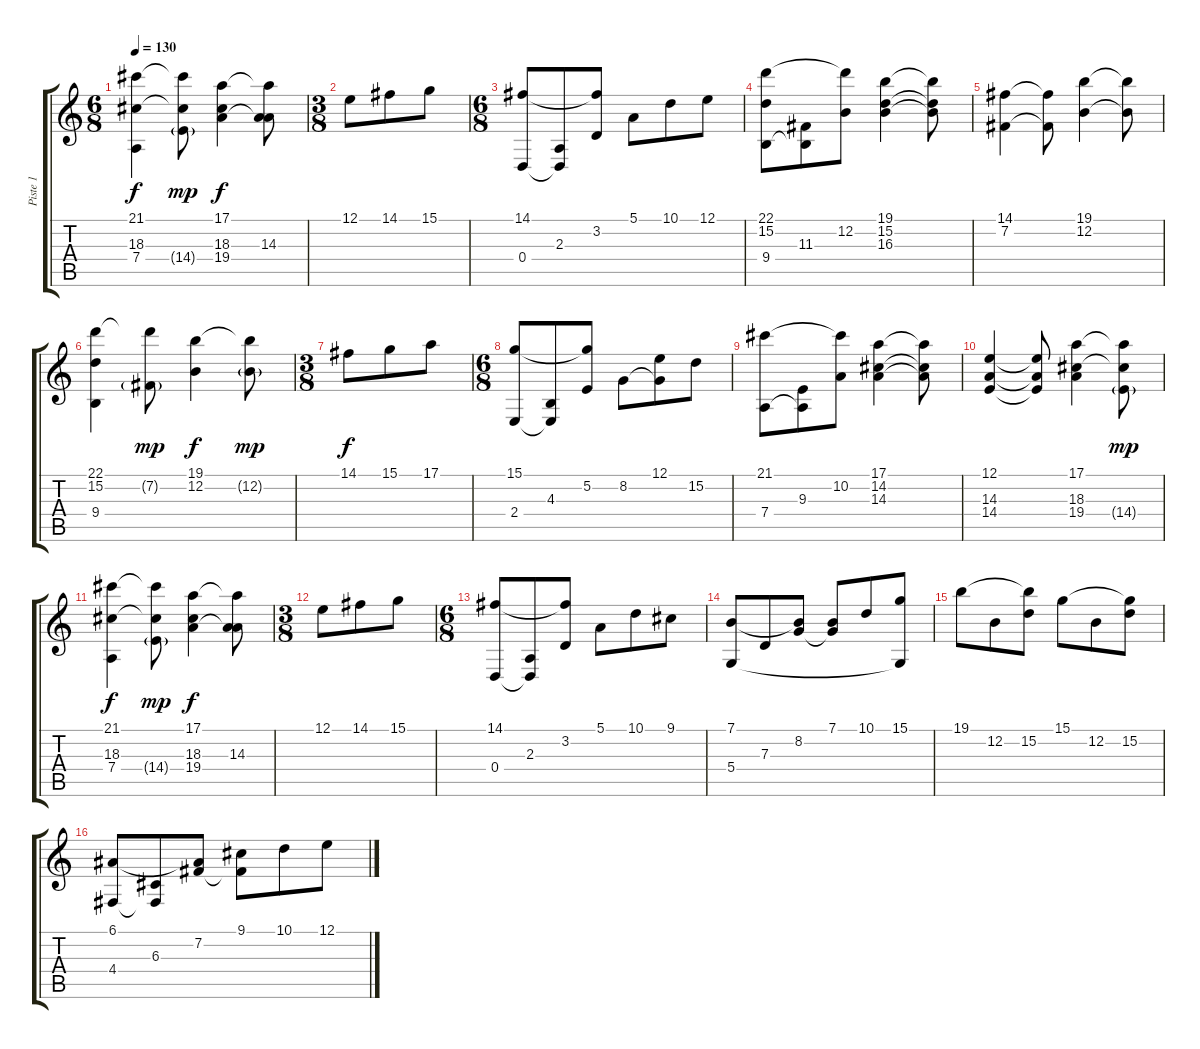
\track ("Piste 1" "Piste 1") {instrument acousticgrandpiano}
\staff {score tabs}
\tuning (E4 B3 G3 D3 A2 D2) {hide}
\ts (6 8)
\tempo 130
\clef g2
\ks c
(21.1 18.3 7.4).4{dy f} (21.1{t} 18.3{t} 14.4{g}).8{dy mp} (17.1 18.3 19.4).4{dy f} (17.1{t} 14.3 19.4{t}).8 |
\ts (3 8)
12.1.8 14.1.8 15.1.8 |
\ts (6 8)
(14.1 0.4).8 (2.3 0.4{t}).8 (14.1{t} 3.2).8 5.1.8 10.1.8 12.1.8 |
(22.1 15.2 9.4).8 (11.3 9.4{t}).8 (22.1{t} 12.2).8 (19.1 15.2 16.3).4 (19.1{t} 15.2{t} 16.3{t}).8 |
(14.1 7.2).4 (14.1{t} 7.2{t}).8 (19.1 12.2).4 (19.1{t} 12.2{t}).8 |
(22.1 15.2 9.4).4 (22.1{t} 7.2{g}).8{dy mp} (19.1 12.2).4{dy f} (19.1{t} 12.2{g}).8{dy mp} |
\ts (3 8)
14.1.8{dy f} 15.1.8 17.1.8 |
\ts (6 8)
(15.1 2.4).8 (4.3 2.4{t}).8 (15.1{t} 5.2).8 8.2.8 (12.1 8.2{t}).8 15.2.8 |
(21.1 7.4).8 (9.3 7.4{t}).8 (21.1{t} 10.2).8 (17.1 14.2 14.3).4 (17.1{t} 14.2{t} 14.3{t}).8 |
(12.1 14.3 14.4).4 (12.1{t} 14.3{t} 14.4{t}).8 (17.1 18.3 19.4).4 (17.1{t} 18.3{t} 14.4{g}).8{dy mp} |
(21.1 18.3 7.4).4{dy f} (21.1{t} 18.3{t} 14.4{g}).8{dy mp} (17.1 18.3 19.4).4{dy f} (17.1{t} 14.3 19.4{t}).8 |
\ts (3 8)
12.1.8 14.1.8 15.1.8 |
\ts (6 8)
(14.1 0.4).8 (2.3 0.4{t}).8 (14.1{t} 3.2).8 5.1.8 10.1.8 9.1.8 |
(7.1 5.4).8 7.3.8 (7.1{t} 8.2).8 (7.1 8.2{t}).8 10.1.8 (15.1 5.4{t}).8 |
19.1.8 12.2.8 (19.1{t} 15.2).8 15.1.8 12.2.8 (15.1{t} 15.2).8 |
(6.1 4.4).8 (6.3 4.4{t}).8 (6.1{t} 7.2).8 (9.1 7.2{t}).8 10.1.8 12.1.8
